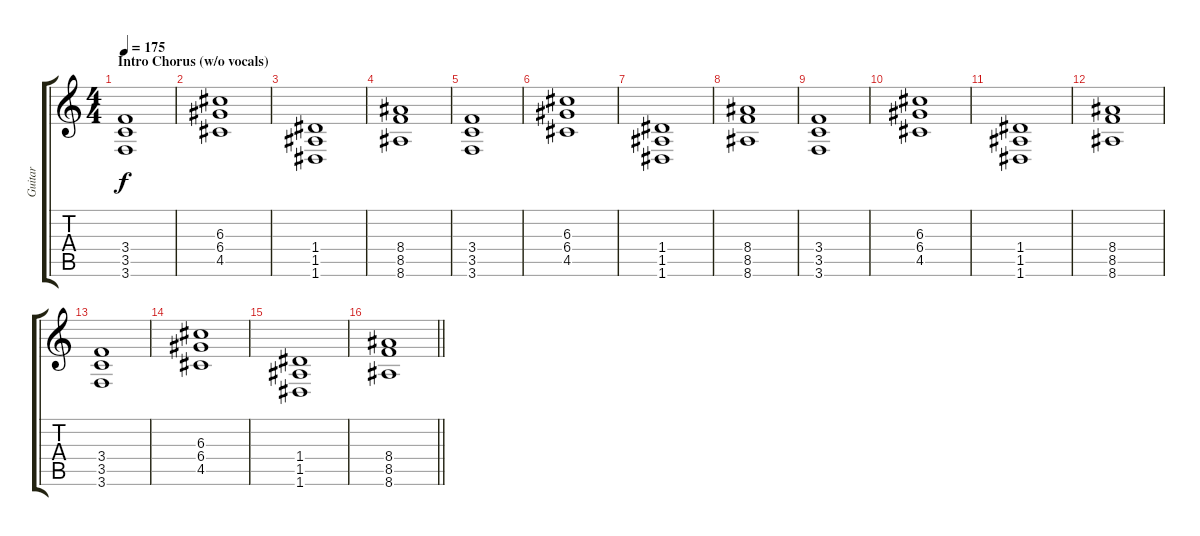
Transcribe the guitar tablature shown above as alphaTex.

\track ("Guitar" "Guitar") {instrument distortionguitar}
\staff {score tabs}
\tuning (E4 B3 G3 D3 A2 D2) {hide}
\ts (4 4)
\section ("" "Intro Chorus (w/o vocals)")
\tempo 175
\clef g2
\ks c
(3.4 3.5 3.6).1{dy f} |
(6.3 6.4 4.5).1 |
(1.4 1.5 1.6).1 |
(8.4 8.5 8.6).1 |
(3.4 3.5 3.6).1 |
(6.3 6.4 4.5).1 |
(1.4 1.5 1.6).1 |
(8.4 8.5 8.6).1 |
(3.4 3.5 3.6).1 |
(6.3 6.4 4.5).1 |
(1.4 1.5 1.6).1 |
(8.4 8.5 8.6).1 |
(3.4 3.5 3.6).1 |
(6.3 6.4 4.5).1 |
(1.4 1.5 1.6).1 |
\barLineRight lightlight
(8.4 8.5 8.6).1
